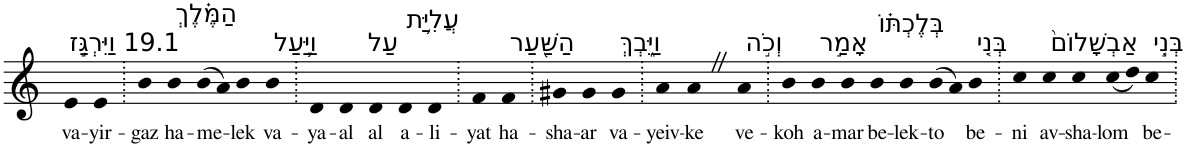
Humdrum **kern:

**kern	**text
*part1	*part1
*staff1	*staff1
*I"Piano	*
*I'Pno	*
*clefG2	*
*k[]	*
=1	=1
!LO:TX:a:t=19.1 וַיִּרְגַּ֣ז	!
!	!LO:LY:b
4e	va-
!	!LO:LY:b
4e	-yir-
=2.	=2.
!	!LO:LY:b
4b	-gaz
!LO:TX:a:t=הַמֶּ֗לֶךְ	!
!	!LO:LY:b
4b	ha-
!	!LO:LY:b
(>8b	-me-
8a)	.
!	!LO:LY:b
4b	-lek
!LO:TX:a:t=וַיַּ֛עַל	!
!	!LO:LY:b
4b	va-
=3.	=3.
!	!LO:LY:b
4d	-ya-
!	!LO:LY:b
4d	-al
!LO:TX:a:t=עַל	!
!	!LO:LY:b
4d	al
!LO:TX:a:t=עֲלִיַּ֥ת	!
!	!LO:LY:b
4d	a-
!	!LO:LY:b
4d	-li-
=4.	=4.
!	!LO:LY:b
4f	-yat
!LO:TX:a:t=הַשַּׁ֖עַר	!
!	!LO:LY:b
4f	ha-
=5.	=5.
!	!LO:LY:b
4g#X	-sha-
!	!LO:LY:b
4g#	-ar
!LO:TX:a:t=וַיֵּ֑בְךְּ	!
!	!LO:LY:b
4g#	va-
=6.	=6.
!	!LO:LY:b
4a	-yeiv-
!	!LO:LY:b
4aZ	-ke
!LO:TX:a:t=וְכֹ֣ה	!
!	!LO:LY:b
4a	ve-
=7.	=7.
!	!LO:LY:b
4b	-koh
!LO:TX:a:t=אָמַ֣ר	!
!	!LO:LY:b
4b	a-
!	!LO:LY:b
4b	-mar
!LO:TX:a:t=בְּלֶכְתּ֗וֹ	!
!	!LO:LY:b
4b	be-
!	!LO:LY:b
4b	-lek-
!	!LO:LY:b
(>8b	-to
8a)	.
!LO:TX:a:t=בְּנִ֤י	!
!	!LO:LY:b
4b	be-
=8.	=8.
!	!LO:LY:b
4cc	-ni
!LO:TX:a:t=אַבְשָׁלוֹם֙	!
!	!LO:LY:b
4cc	av-
!	!LO:LY:b
4cc	-sha-
!	!LO:LY:b
(<8cc	-lom
8dd)	.
!LO:TX:a:t=בְּנִ֣י	!
!	!LO:LY:b
4cc	be-
=.	=.
*-	*-
